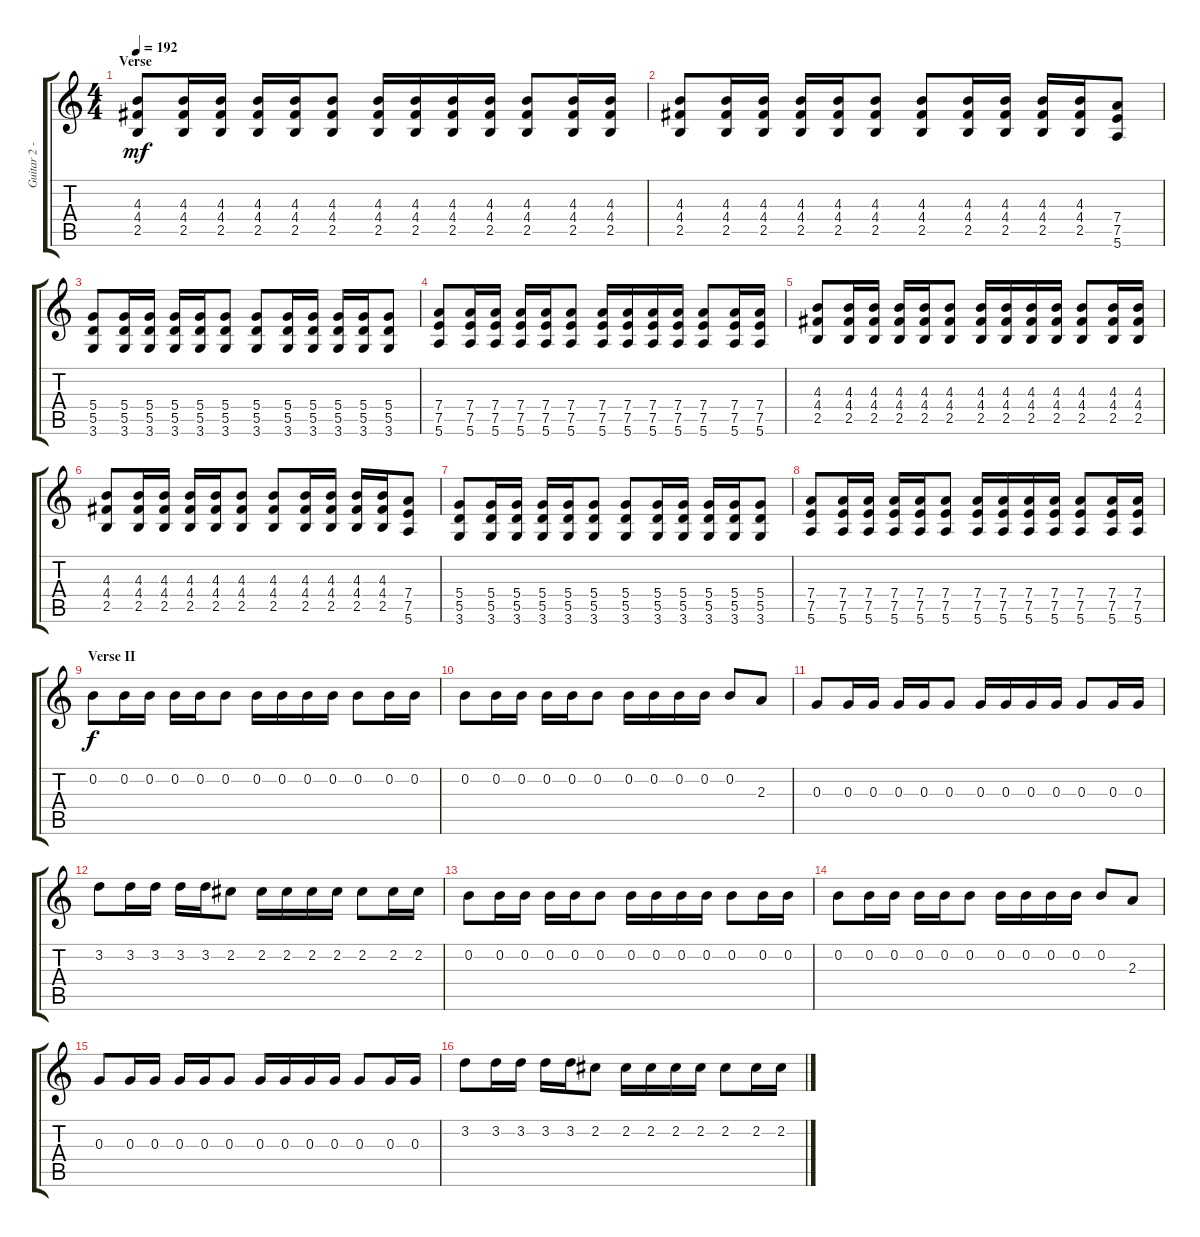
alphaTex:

\track ("Guitar 2 - Erik" "Guitar 2 -") {instrument distortionguitar}
\staff {score tabs}
\tuning (E4 B3 G3 D3 A2 E2) {hide}
\ts (4 4)
\section ("" "Verse")
\tempo 192
\clef g2
\ks c
(4.3 4.4 2.5).8{dy mf} (4.3 4.4 2.5).16 (4.3 4.4 2.5).16 (4.3 4.4 2.5).16 (4.3 4.4 2.5).16 (4.3 4.4 2.5).8 (4.3 4.4 2.5).16 (4.3 4.4 2.5).16 (4.3 4.4 2.5).16 (4.3 4.4 2.5).16 (4.3 4.4 2.5).8 (4.3 4.4 2.5).16 (4.3 4.4 2.5).16 |
(4.3 4.4 2.5).8 (4.3 4.4 2.5).16 (4.3 4.4 2.5).16 (4.3 4.4 2.5).16 (4.3 4.4 2.5).16 (4.3 4.4 2.5).8 (4.3 4.4 2.5).8 (4.3 4.4 2.5).16 (4.3 4.4 2.5).16 (4.3 4.4 2.5).16 (4.3 4.4 2.5).16 (7.4 7.5 5.6).8 |
(5.4 5.5 3.6).8 (5.4 5.5 3.6).16 (5.4 5.5 3.6).16 (5.4 5.5 3.6).16 (5.4 5.5 3.6).16 (5.4 5.5 3.6).8 (5.4 5.5 3.6).8 (5.4 5.5 3.6).16 (5.4 5.5 3.6).16 (5.4 5.5 3.6).16 (5.4 5.5 3.6).16 (5.4 5.5 3.6).8 |
(7.4 7.5 5.6).8 (7.4 7.5 5.6).16 (7.4 7.5 5.6).16 (7.4 7.5 5.6).16 (7.4 7.5 5.6).16 (7.4 7.5 5.6).8 (7.4 7.5 5.6).16 (7.4 7.5 5.6).16 (7.4 7.5 5.6).16 (7.4 7.5 5.6).16 (7.4 7.5 5.6).8 (7.4 7.5 5.6).16 (7.4 7.5 5.6).16 |
(4.3 4.4 2.5).8 (4.3 4.4 2.5).16 (4.3 4.4 2.5).16 (4.3 4.4 2.5).16 (4.3 4.4 2.5).16 (4.3 4.4 2.5).8 (4.3 4.4 2.5).16 (4.3 4.4 2.5).16 (4.3 4.4 2.5).16 (4.3 4.4 2.5).16 (4.3 4.4 2.5).8 (4.3 4.4 2.5).16 (4.3 4.4 2.5).16 |
(4.3 4.4 2.5).8 (4.3 4.4 2.5).16 (4.3 4.4 2.5).16 (4.3 4.4 2.5).16 (4.3 4.4 2.5).16 (4.3 4.4 2.5).8 (4.3 4.4 2.5).8 (4.3 4.4 2.5).16 (4.3 4.4 2.5).16 (4.3 4.4 2.5).16 (4.3 4.4 2.5).16 (7.4 7.5 5.6).8 |
(5.4 5.5 3.6).8 (5.4 5.5 3.6).16 (5.4 5.5 3.6).16 (5.4 5.5 3.6).16 (5.4 5.5 3.6).16 (5.4 5.5 3.6).8 (5.4 5.5 3.6).8 (5.4 5.5 3.6).16 (5.4 5.5 3.6).16 (5.4 5.5 3.6).16 (5.4 5.5 3.6).16 (5.4 5.5 3.6).8 |
(7.4 7.5 5.6).8 (7.4 7.5 5.6).16 (7.4 7.5 5.6).16 (7.4 7.5 5.6).16 (7.4 7.5 5.6).16 (7.4 7.5 5.6).8 (7.4 7.5 5.6).16 (7.4 7.5 5.6).16 (7.4 7.5 5.6).16 (7.4 7.5 5.6).16 (7.4 7.5 5.6).8 (7.4 7.5 5.6).16 (7.4 7.5 5.6).16 |
\section ("" "Verse II")
0.2.8{dy f} 0.2.16 0.2.16 0.2.16 0.2.16 0.2.8 0.2.16 0.2.16 0.2.16 0.2.16 0.2.8 0.2.16 0.2.16 |
0.2.8 0.2.16 0.2.16 0.2.16 0.2.16 0.2.8 0.2.16 0.2.16 0.2.16 0.2.16 0.2.8 2.3.8 |
0.3.8 0.3.16 0.3.16 0.3.16 0.3.16 0.3.8 0.3.16 0.3.16 0.3.16 0.3.16 0.3.8 0.3.16 0.3.16 |
3.2.8 3.2.16 3.2.16 3.2.16 3.2.16 2.2.8 2.2.16 2.2.16 2.2.16 2.2.16 2.2.8 2.2.16 2.2.16 |
0.2.8 0.2.16 0.2.16 0.2.16 0.2.16 0.2.8 0.2.16 0.2.16 0.2.16 0.2.16 0.2.8 0.2.16 0.2.16 |
0.2.8 0.2.16 0.2.16 0.2.16 0.2.16 0.2.8 0.2.16 0.2.16 0.2.16 0.2.16 0.2.8 2.3.8 |
0.3.8 0.3.16 0.3.16 0.3.16 0.3.16 0.3.8 0.3.16 0.3.16 0.3.16 0.3.16 0.3.8 0.3.16 0.3.16 |
3.2.8 3.2.16 3.2.16 3.2.16 3.2.16 2.2.8 2.2.16 2.2.16 2.2.16 2.2.16 2.2.8 2.2.16 2.2.16
